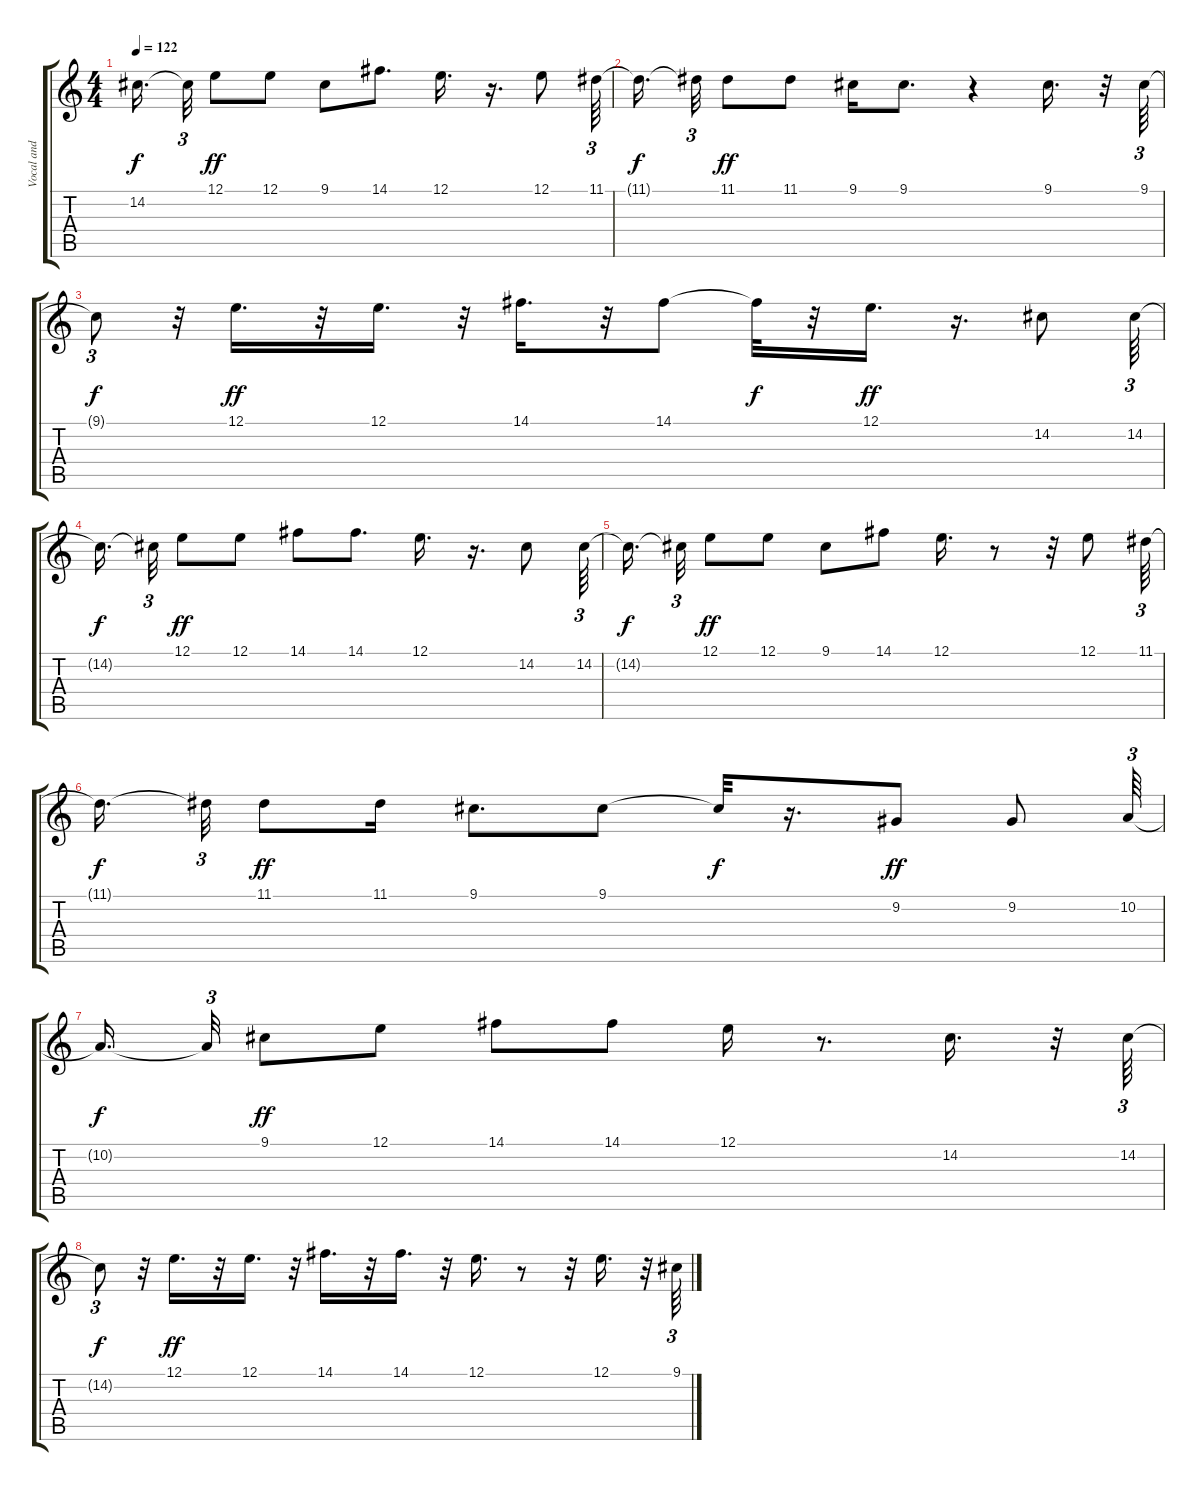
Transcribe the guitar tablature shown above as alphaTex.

\track ("Vocal and Telephone ring" "Vocal and ") {instrument flute}
\staff {score tabs}
\tuning (E4 B3 G3 D3 A2 E2) {hide}
\ts (4 4)
\tempo 122
\clef g2
\ks c
14.2{t}.16{d dy f beam splitsecondary} 14.2{t}.32{tu (3 2)} 12.1.8{dy ff} 12.1.8 9.1.8 14.1.8{d} 12.1.16{d} r.16{d} 12.1.8 11.1.64{tu (3 2)} |
11.1{t}.16{d dy f beam splitsecondary} 11.1{t}.32{tu (3 2)} 11.1.8{dy ff} 11.1.8 9.1.16 9.1.8{d} r.4 9.1.16{d} r.32 9.1.64{tu (3 2)} |
9.1{t}.8{tu (3 2) dy f} r.32 12.1.16{d dy ff} r.32 12.1.16{d} r.32 14.1.16{d} r.32 14.1.8 14.1{t}.32{dy f} r.32 12.1.16{d dy ff} r.16{d} 14.2.8 14.2.64{tu (3 2)} |
14.2{t}.16{d dy f beam splitsecondary} 14.2{t}.32{tu (3 2)} 12.1.8{dy ff} 12.1.8 14.1.8 14.1.8{d} 12.1.16{d} r.16{d} 14.2.8 14.2.64{tu (3 2)} |
14.2{t}.16{d dy f beam splitsecondary} 14.2{t}.32{tu (3 2)} 12.1.8{dy ff} 12.1.8 9.1.8 14.1.8 12.1.16{d} r.8 r.32 12.1.8 11.1.64{tu (3 2)} |
11.1{t}.16{d dy f beam splitsecondary} 11.1{t}.32{tu (3 2)} 11.1.8{dy ff} 11.1.16 9.1.8{d} 9.1.8 9.1{t}.32{dy f} r.16{d} 9.2.8{dy ff} 9.2.8 10.2.64{tu (3 2)} |
10.2{t}.16{d dy f beam splitsecondary} 10.2{t}.32{tu (3 2)} 9.1.8{dy ff} 12.1.8 14.1.8 14.1.8 12.1.16 r.8{d} 14.2.16{d} r.32 14.2.64{tu (3 2)} |
14.2{t}.8{tu (3 2) dy f} r.32 12.1.16{d dy ff} r.32 12.1.16{d} r.32 14.1.16{d} r.32 14.1.16{d} r.32 12.1.16{d} r.8 r.32 12.1.16{d} r.32 9.1.64{tu (3 2)}
